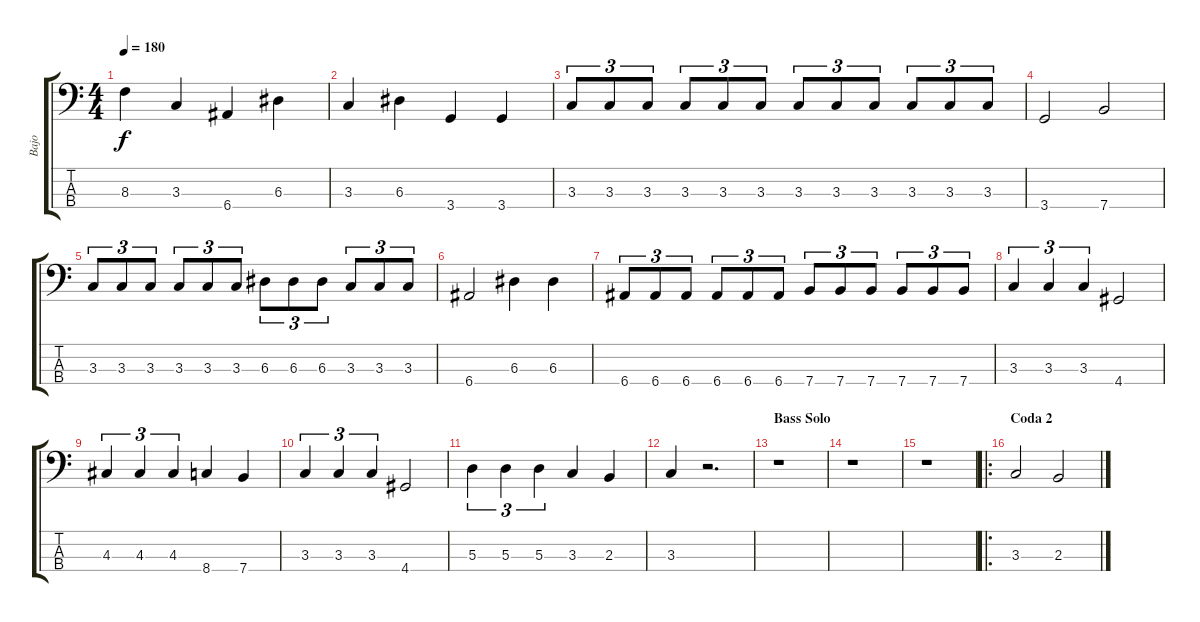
\track ("Bajo" "Bajo") {instrument electricbassfinger}
\staff {score tabs}
\tuning (G2 D2 A1 E1) {hide}
\ts (4 4)
\tempo 180
\clef f4
\ks c
8.3.4{dy f} 3.3.4 6.4.4 6.3.4 |
3.3.4 6.3.4 3.4.4 3.4.4 |
3.3.8{tu (3 2)} 3.3.8{tu (3 2)} 3.3.8{tu (3 2)} 3.3.8{tu (3 2)} 3.3.8{tu (3 2)} 3.3.8{tu (3 2)} 3.3.8{tu (3 2)} 3.3.8{tu (3 2)} 3.3.8{tu (3 2)} 3.3.8{tu (3 2)} 3.3.8{tu (3 2)} 3.3.8{tu (3 2)} |
3.4.2 7.4.2 |
3.3.8{tu (3 2)} 3.3.8{tu (3 2)} 3.3.8{tu (3 2)} 3.3.8{tu (3 2)} 3.3.8{tu (3 2)} 3.3.8{tu (3 2)} 6.3.8{tu (3 2)} 6.3.8{tu (3 2)} 6.3.8{tu (3 2)} 3.3.8{tu (3 2)} 3.3.8{tu (3 2)} 3.3.8{tu (3 2)} |
6.4.2 6.3.4 6.3.4 |
6.4.8{tu (3 2)} 6.4.8{tu (3 2)} 6.4.8{tu (3 2)} 6.4.8{tu (3 2)} 6.4.8{tu (3 2)} 6.4.8{tu (3 2)} 7.4.8{tu (3 2)} 7.4.8{tu (3 2)} 7.4.8{tu (3 2)} 7.4.8{tu (3 2)} 7.4.8{tu (3 2)} 7.4.8{tu (3 2)} |
3.3.4{tu (3 2)} 3.3.4{tu (3 2)} 3.3.4{tu (3 2)} 4.4.2 |
4.3.4{tu (3 2)} 4.3.4{tu (3 2)} 4.3.4{tu (3 2)} 8.4.4 7.4.4 |
3.3.4{tu (3 2)} 3.3.4{tu (3 2)} 3.3.4{tu (3 2)} 4.4.2 |
5.3.4{tu (3 2)} 5.3.4{tu (3 2)} 5.3.4{tu (3 2)} 3.3.4 2.3.4 |
3.3.4 r.2{d} |
\section ("" "Bass Solo")
r.1 |
r.1 |
r.1 |
\ro
\section ("" "Coda 2")
3.3.2 2.3.2
